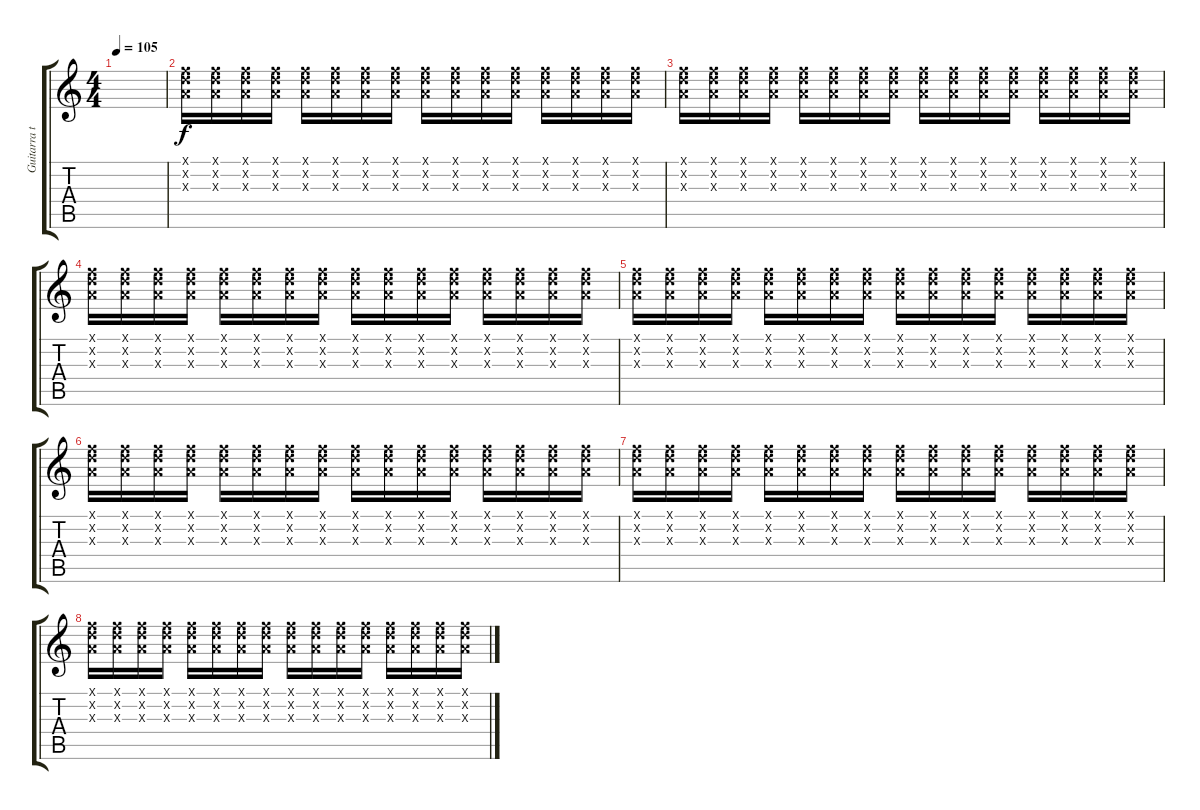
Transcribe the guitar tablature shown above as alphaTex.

\track ("Guitarra trabada" "Guitarra t") {instrument electricguitarmuted}
\staff {score tabs}
\tuning (F4 D4 A3 D3 A2 E2) {hide}
\ts (4 4)
\tempo 105
\clef g2
\ks c
|
(0.1{x} 0.2{x} 0.3{x}).16 (0.1{x} 0.2{x} 0.3{x}).16 (0.1{x} 0.2{x} 0.3{x}).16 (0.1{x} 0.2{x} 0.3{x}).16 (0.1{x} 0.2{x} 0.3{x}).16 (0.1{x} 0.2{x} 0.3{x}).16 (0.1{x} 0.2{x} 0.3{x}).16 (0.1{x} 0.2{x} 0.3{x}).16 (0.1{x} 0.2{x} 0.3{x}).16 (0.1{x} 0.2{x} 0.3{x}).16 (0.1{x} 0.2{x} 0.3{x}).16 (0.1{x} 0.2{x} 0.3{x}).16 (0.1{x} 0.2{x} 0.3{x}).16 (0.1{x} 0.2{x} 0.3{x}).16 (0.1{x} 0.2{x} 0.3{x}).16 (0.1{x} 0.2{x} 0.3{x}).16 |
(0.1{x} 0.2{x} 0.3{x}).16 (0.1{x} 0.2{x} 0.3{x}).16 (0.1{x} 0.2{x} 0.3{x}).16 (0.1{x} 0.2{x} 0.3{x}).16 (0.1{x} 0.2{x} 0.3{x}).16 (0.1{x} 0.2{x} 0.3{x}).16 (0.1{x} 0.2{x} 0.3{x}).16 (0.1{x} 0.2{x} 0.3{x}).16 (0.1{x} 0.2{x} 0.3{x}).16 (0.1{x} 0.2{x} 0.3{x}).16 (0.1{x} 0.2{x} 0.3{x}).16 (0.1{x} 0.2{x} 0.3{x}).16 (0.1{x} 0.2{x} 0.3{x}).16 (0.1{x} 0.2{x} 0.3{x}).16 (0.1{x} 0.2{x} 0.3{x}).16 (0.1{x} 0.2{x} 0.3{x}).16 |
(0.1{x} 0.2{x} 0.3{x}).16 (0.1{x} 0.2{x} 0.3{x}).16 (0.1{x} 0.2{x} 0.3{x}).16 (0.1{x} 0.2{x} 0.3{x}).16 (0.1{x} 0.2{x} 0.3{x}).16 (0.1{x} 0.2{x} 0.3{x}).16 (0.1{x} 0.2{x} 0.3{x}).16 (0.1{x} 0.2{x} 0.3{x}).16 (0.1{x} 0.2{x} 0.3{x}).16 (0.1{x} 0.2{x} 0.3{x}).16 (0.1{x} 0.2{x} 0.3{x}).16 (0.1{x} 0.2{x} 0.3{x}).16 (0.1{x} 0.2{x} 0.3{x}).16 (0.1{x} 0.2{x} 0.3{x}).16 (0.1{x} 0.2{x} 0.3{x}).16 (0.1{x} 0.2{x} 0.3{x}).16 |
(0.1{x} 0.2{x} 0.3{x}).16 (0.1{x} 0.2{x} 0.3{x}).16 (0.1{x} 0.2{x} 0.3{x}).16 (0.1{x} 0.2{x} 0.3{x}).16 (0.1{x} 0.2{x} 0.3{x}).16 (0.1{x} 0.2{x} 0.3{x}).16 (0.1{x} 0.2{x} 0.3{x}).16 (0.1{x} 0.2{x} 0.3{x}).16 (0.1{x} 0.2{x} 0.3{x}).16 (0.1{x} 0.2{x} 0.3{x}).16 (0.1{x} 0.2{x} 0.3{x}).16 (0.1{x} 0.2{x} 0.3{x}).16 (0.1{x} 0.2{x} 0.3{x}).16 (0.1{x} 0.2{x} 0.3{x}).16 (0.1{x} 0.2{x} 0.3{x}).16 (0.1{x} 0.2{x} 0.3{x}).16 |
(0.1{x} 0.2{x} 0.3{x}).16 (0.1{x} 0.2{x} 0.3{x}).16 (0.1{x} 0.2{x} 0.3{x}).16 (0.1{x} 0.2{x} 0.3{x}).16 (0.1{x} 0.2{x} 0.3{x}).16 (0.1{x} 0.2{x} 0.3{x}).16 (0.1{x} 0.2{x} 0.3{x}).16 (0.1{x} 0.2{x} 0.3{x}).16 (0.1{x} 0.2{x} 0.3{x}).16 (0.1{x} 0.2{x} 0.3{x}).16 (0.1{x} 0.2{x} 0.3{x}).16 (0.1{x} 0.2{x} 0.3{x}).16 (0.1{x} 0.2{x} 0.3{x}).16 (0.1{x} 0.2{x} 0.3{x}).16 (0.1{x} 0.2{x} 0.3{x}).16 (0.1{x} 0.2{x} 0.3{x}).16 |
(0.1{x} 0.2{x} 0.3{x}).16 (0.1{x} 0.2{x} 0.3{x}).16 (0.1{x} 0.2{x} 0.3{x}).16 (0.1{x} 0.2{x} 0.3{x}).16 (0.1{x} 0.2{x} 0.3{x}).16 (0.1{x} 0.2{x} 0.3{x}).16 (0.1{x} 0.2{x} 0.3{x}).16 (0.1{x} 0.2{x} 0.3{x}).16 (0.1{x} 0.2{x} 0.3{x}).16 (0.1{x} 0.2{x} 0.3{x}).16 (0.1{x} 0.2{x} 0.3{x}).16 (0.1{x} 0.2{x} 0.3{x}).16 (0.1{x} 0.2{x} 0.3{x}).16 (0.1{x} 0.2{x} 0.3{x}).16 (0.1{x} 0.2{x} 0.3{x}).16 (0.1{x} 0.2{x} 0.3{x}).16 |
(0.1{x} 0.2{x} 0.3{x}).16 (0.1{x} 0.2{x} 0.3{x}).16 (0.1{x} 0.2{x} 0.3{x}).16 (0.1{x} 0.2{x} 0.3{x}).16 (0.1{x} 0.2{x} 0.3{x}).16 (0.1{x} 0.2{x} 0.3{x}).16 (0.1{x} 0.2{x} 0.3{x}).16 (0.1{x} 0.2{x} 0.3{x}).16 (0.1{x} 0.2{x} 0.3{x}).16 (0.1{x} 0.2{x} 0.3{x}).16 (0.1{x} 0.2{x} 0.3{x}).16 (0.1{x} 0.2{x} 0.3{x}).16 (0.1{x} 0.2{x} 0.3{x}).16 (0.1{x} 0.2{x} 0.3{x}).16 (0.1{x} 0.2{x} 0.3{x}).16 (0.1{x} 0.2{x} 0.3{x}).16
